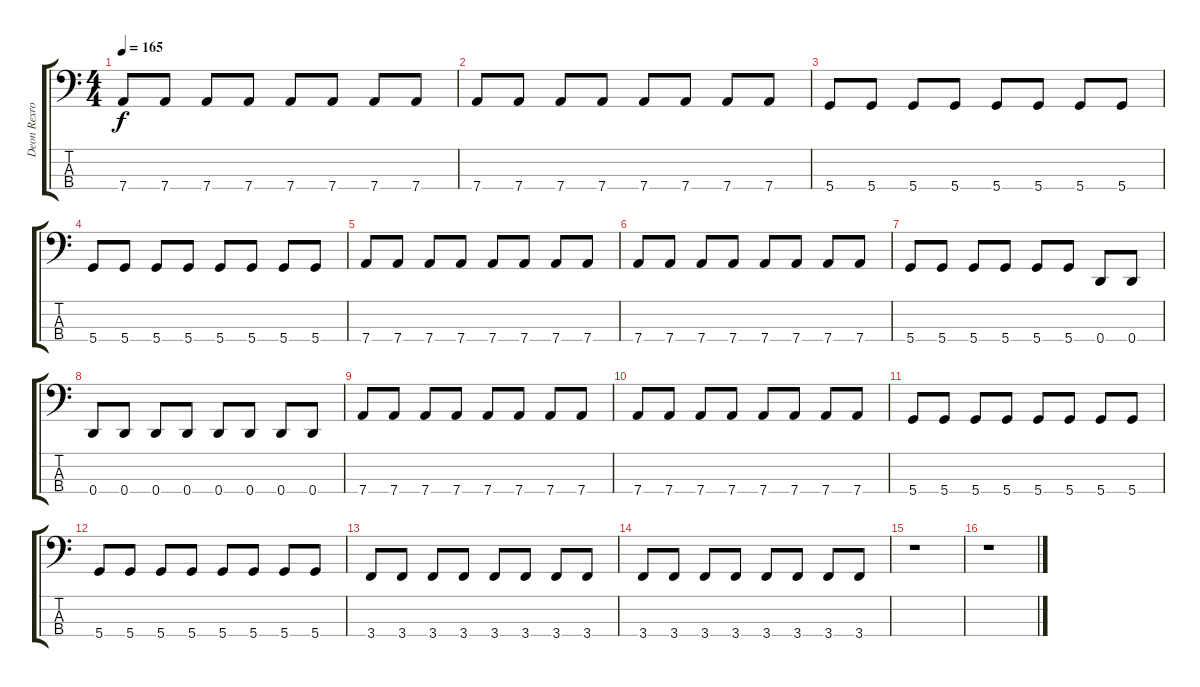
\track ("Deon Rexroat" "Deon Rexro") {instrument electricbasspick}
\staff {score tabs}
\tuning (G2 D2 A1 D1) {hide}
\ts (4 4)
\tempo 165
\clef f4
\ks c
7.4.8{dy f} 7.4.8 7.4.8 7.4.8 7.4.8 7.4.8 7.4.8 7.4.8 |
7.4.8 7.4.8 7.4.8 7.4.8 7.4.8 7.4.8 7.4.8 7.4.8 |
5.4.8 5.4.8 5.4.8 5.4.8 5.4.8 5.4.8 5.4.8 5.4.8 |
5.4.8 5.4.8 5.4.8 5.4.8 5.4.8 5.4.8 5.4.8 5.4.8 |
7.4.8 7.4.8 7.4.8 7.4.8 7.4.8 7.4.8 7.4.8 7.4.8 |
7.4.8 7.4.8 7.4.8 7.4.8 7.4.8 7.4.8 7.4.8 7.4.8 |
5.4.8 5.4.8 5.4.8 5.4.8 5.4.8 5.4.8 0.4.8 0.4.8 |
0.4.8 0.4.8 0.4.8 0.4.8 0.4.8 0.4.8 0.4.8 0.4.8 |
7.4.8 7.4.8 7.4.8 7.4.8 7.4.8 7.4.8 7.4.8 7.4.8 |
7.4.8 7.4.8 7.4.8 7.4.8 7.4.8 7.4.8 7.4.8 7.4.8 |
5.4.8 5.4.8 5.4.8 5.4.8 5.4.8 5.4.8 5.4.8 5.4.8 |
5.4.8 5.4.8 5.4.8 5.4.8 5.4.8 5.4.8 5.4.8 5.4.8 |
3.4.8 3.4.8 3.4.8 3.4.8 3.4.8 3.4.8 3.4.8 3.4.8 |
3.4.8 3.4.8 3.4.8 3.4.8 3.4.8 3.4.8 3.4.8 3.4.8 |
r.1 |
r.1
